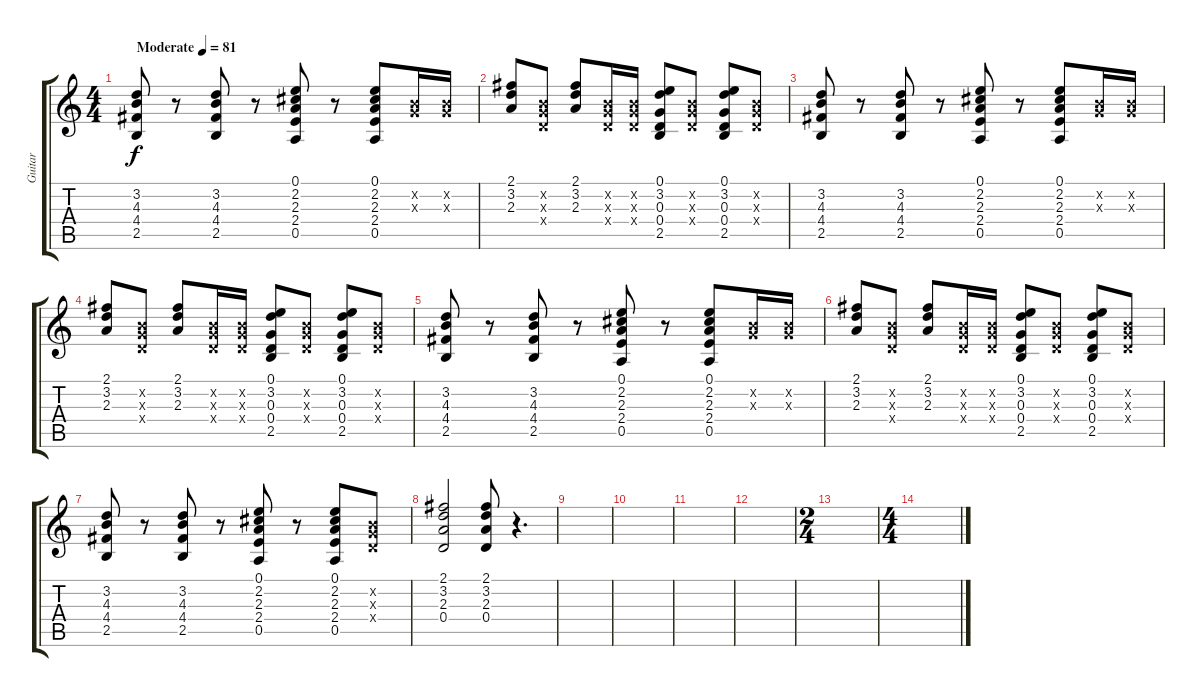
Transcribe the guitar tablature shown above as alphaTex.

\track ("Guitar" "Guitar") {instrument electricguitarclean}
\staff {score tabs}
\tuning (E4 B3 G3 D3 A2 E2) {hide}
\ts (4 4)
\tempo (81 "Moderate")
\clef g2
\ks c
(3.2 4.3 4.4 2.5).8{dy f volume 5 instrument acousticguitarsteel} r.8 (3.2 4.3 4.4 2.5).8 r.8 (0.1 2.2 2.3 2.4 0.5).8 r.8 (0.1 2.2 2.3 2.4 0.5).8 (0.2{x} 0.3{x}).16 (0.2{x} 0.3{x}).16 |
(2.1 3.2 2.3).8{volume 9} (0.2{x} 0.3{x} 0.4{x}).8 (2.1 3.2 2.3).8 (0.2{x} 0.3{x} 0.4{x}).16 (0.2{x} 0.3{x} 0.4{x}).16 (0.1 3.2 0.3 0.4 2.5).8 (0.2{x} 0.3{x} 0.4{x}).8 (0.1 3.2 0.3 0.4 2.5).8 (0.2{x} 0.3{x} 0.4{x}).8 |
(3.2 4.3 4.4 2.5).8 r.8 (3.2 4.3 4.4 2.5).8 r.8 (0.1 2.2 2.3 2.4 0.5).8 r.8 (0.1 2.2 2.3 2.4 0.5).8 (0.2{x} 0.3{x}).16 (0.2{x} 0.3{x}).16 |
(2.1 3.2 2.3).8 (0.2{x} 0.3{x} 0.4{x}).8 (2.1 3.2 2.3).8 (0.2{x} 0.3{x} 0.4{x}).16 (0.2{x} 0.3{x} 0.4{x}).16 (0.1 3.2 0.3 0.4 2.5).8 (0.2{x} 0.3{x} 0.4{x}).8 (0.1 3.2 0.3 0.4 2.5).8 (0.2{x} 0.3{x} 0.4{x}).8 |
(3.2 4.3 4.4 2.5).8 r.8 (3.2 4.3 4.4 2.5).8 r.8 (0.1 2.2 2.3 2.4 0.5).8 r.8 (0.1 2.2 2.3 2.4 0.5).8 (0.2{x} 0.3{x}).16 (0.2{x} 0.3{x}).16 |
(2.1 3.2 2.3).8 (0.2{x} 0.3{x} 0.4{x}).8 (2.1 3.2 2.3).8 (0.2{x} 0.3{x} 0.4{x}).16 (0.2{x} 0.3{x} 0.4{x}).16 (0.1 3.2 0.3 0.4 2.5).8 (0.2{x} 0.3{x} 0.4{x}).8 (0.1 3.2 0.3 0.4 2.5).8 (0.2{x} 0.3{x} 0.4{x}).8 |
(3.2 4.3 4.4 2.5).8 r.8 (3.2 4.3 4.4 2.5).8 r.8 (0.1 2.2 2.3 2.4 0.5).8 r.8 (0.1 2.2 2.3 2.4 0.5).8 (0.2{x} 0.3{x} 0.4{x}).8 |
(2.1 3.2 2.3 0.4).2 (2.1 3.2 2.3 0.4).8 r.4{d} |
|
|
|
|
\ts (2 4)
|
\ts (4 4)
